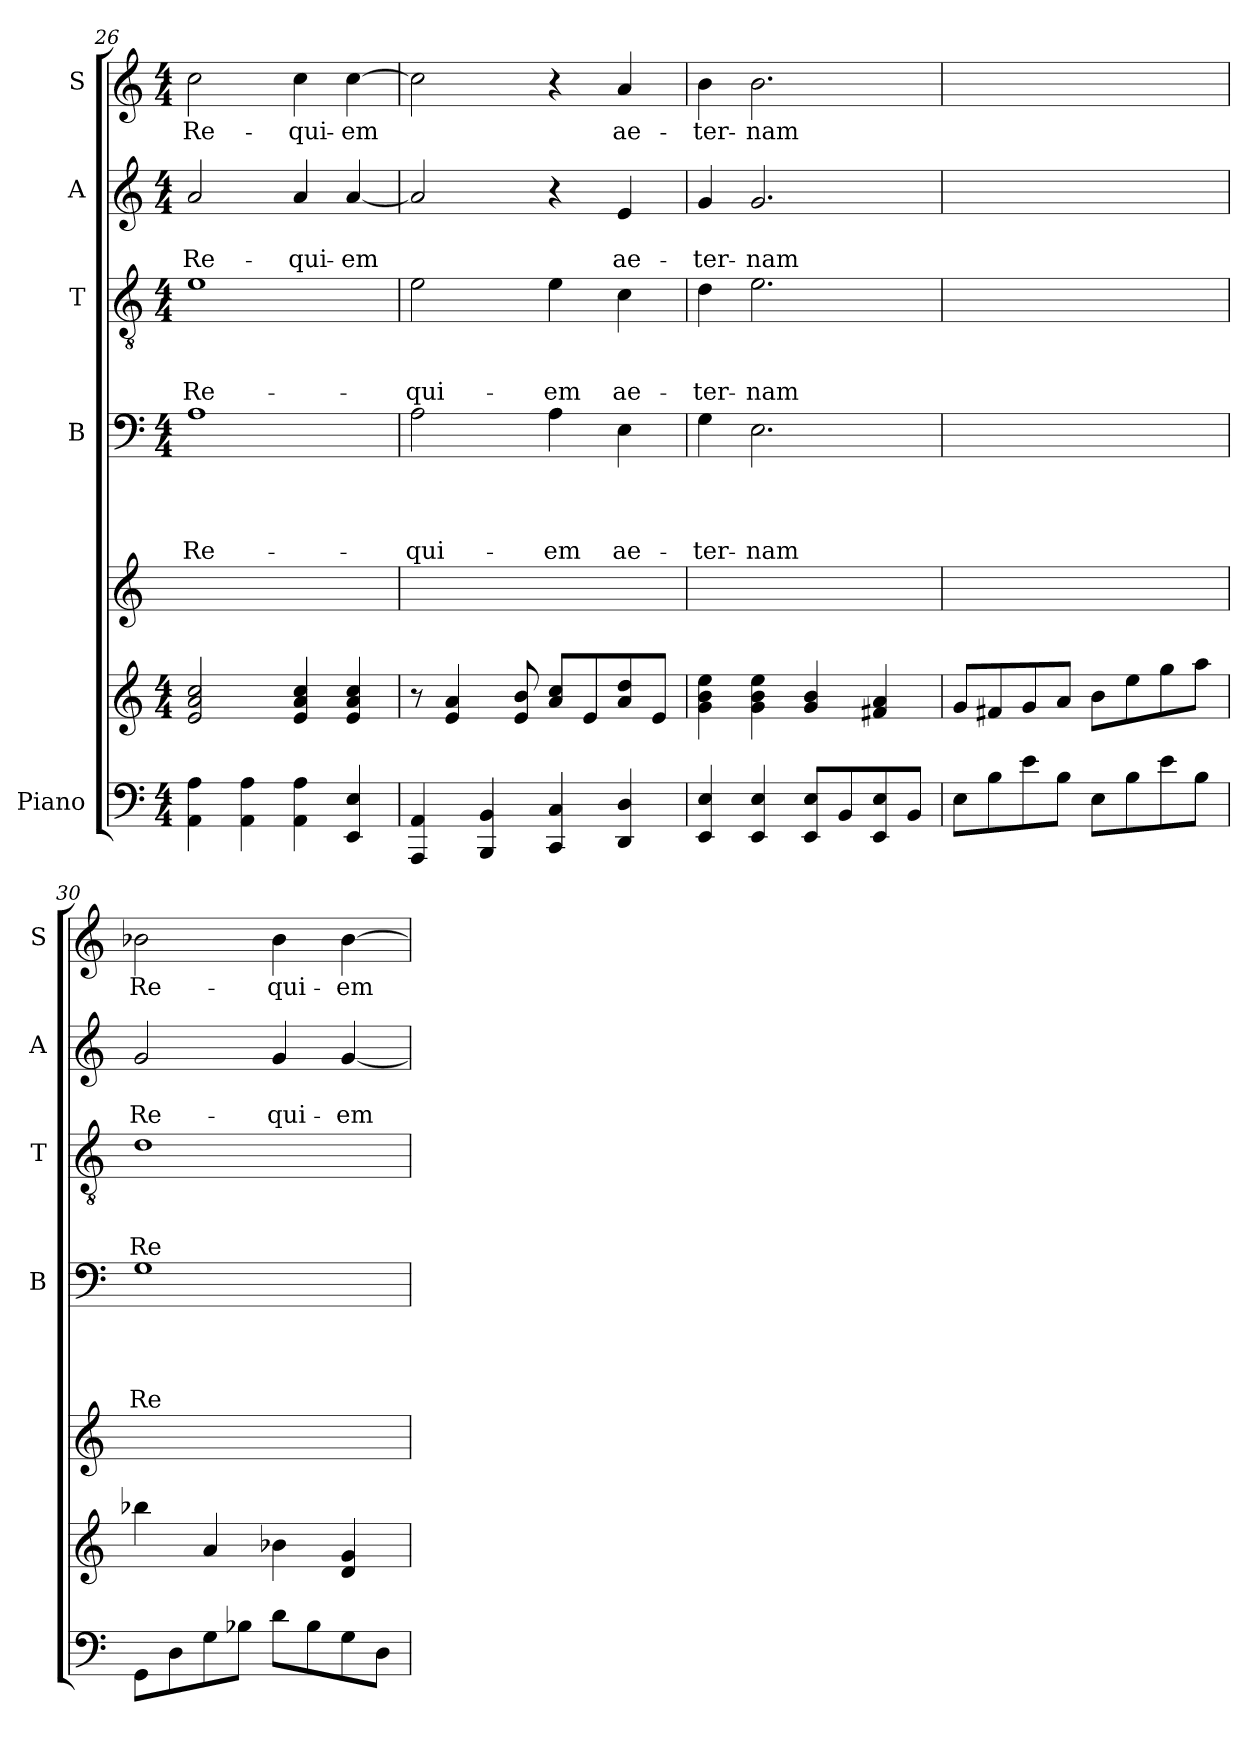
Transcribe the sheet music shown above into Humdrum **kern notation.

**kern	**kern	**kern	**kern	**text	**text	**text	**text	**kern	**text	**text	**text	**kern	**text	**text	**kern	**text
*part6	*part6	*part5	*part4	*part4	*part4	*part4	*part4	*part3	*part3	*part3	*part3	*part2	*part2	*part2	*part1	*part1
*staff7	*staff6	*staff5	*staff4	*staff4	*staff4	*staff4	*staff4	*staff3	*staff3	*staff3	*staff3	*staff2	*staff2	*staff2	*staff1	*staff1
*I"Piano	*	*	*I"B	*	*	*	*	*I"T	*	*	*	*I"A	*	*	*I"S	*
*	*	*	*I'B	*	*	*	*	*I'T	*	*	*	*I'A	*	*	*I'S	*
*clefF4	*clefG2	*clefG2	*clefF4	*	*	*	*	*clefGv2	*	*	*	*clefG2	*	*	*clefG2	*
*k[]	*k[]	*k[]	*k[]	*	*	*	*	*k[]	*	*	*	*k[]	*	*	*k[]	*
*a:	*a:	*a:	*a:	*	*	*	*	*a:	*	*	*	*a:	*	*	*a:	*
*M4/4	*M4/4	*	*M4/4	*	*	*	*	*M4/4	*	*	*	*M4/4	*	*	*M4/4	*
=26	=26	=26	=26	=26	=26	=26	=26	=26	=26	=26	=26	=26	=26	=26	=26	=26
!	!	!	!	!	!	!	!LO:LY:b	!	!	!	!LO:LY:b	!	!	!LO:LY:b	!	!LO:LY:b
4AA\ 4A\	2e/ 2a/ 2cc/	1ryy	1A	.	.	.	Re-	1e	.	.	Re-	2a/	.	Re-	2cc\	Re-
4AA\ 4A\	.	.	.	.	.	.	.	.	.	.	.	.	.	.	.	.
!	!	!	!	!	!	!	!	!	!	!	!	!	!	!LO:LY:b	!	!LO:LY:b
4AA\ 4A\	4e/ 4a/ 4cc/	.	.	.	.	.	.	.	.	.	.	4a/	.	-qui-	4cc\	-qui-
!	!	!	!	!	!	!	!	!	!	!	!	!	!	!LO:LY:b	!	!LO:LY:b
4EE/ 4E/	4e/ 4a/ 4cc/	.	.	.	.	.	.	.	.	.	.	[4a/	.	-em	[4cc\	-em
!!LO:LB:g=z
=27	=27	=27	=27	=27	=27	=27	=27	=27	=27	=27	=27	=27	=27	=27	=27	=27
!	!	!	!	!	!	!	!LO:LY:b	!	!	!	!LO:LY:b	!	!	!	!	!
4AAA/ 4AA/	8r	1ryy	2A\	.	.	.	-qui-	2e\	.	.	-qui-	2a/]	.	.	2cc\]	.
.	4e/ 4a/	.	.	.	.	.	.	.	.	.	.	.	.	.	.	.
4BBB/ 4BB/	.	.	.	.	.	.	.	.	.	.	.	.	.	.	.	.
.	8e/ 8b/	.	.	.	.	.	.	.	.	.	.	.	.	.	.	.
!	!	!	!	!	!	!	!LO:LY:b	!	!	!	!LO:LY:b	!	!	!	!	!
4CC/ 4C/	8a/ 8cc/L	.	4A\	.	.	.	-em	4e\	.	.	-em	4r	.	.	4r	.
.	8e/	.	.	.	.	.	.	.	.	.	.	.	.	.	.	.
!	!	!	!	!	!	!	!LO:LY:b	!	!	!	!LO:LY:b	!	!	!LO:LY:b	!	!LO:LY:b
4DD/ 4D/	8a/ 8dd/	.	4E\	.	.	.	ae-	4c\	.	.	ae-	4e/	.	ae-	4a/	ae-
.	8e/J	.	.	.	.	.	.	.	.	.	.	.	.	.	.	.
=28	=28	=28	=28	=28	=28	=28	=28	=28	=28	=28	=28	=28	=28	=28	=28	=28
!	!	!	!	!	!	!	!LO:LY:b	!	!	!	!LO:LY:b	!	!	!LO:LY:b	!	!LO:LY:b
4EE/ 4E/	4g\ 4b\ 4ee\	1ryy	4G\	.	.	.	-ter-	4d\	.	.	-ter-	4g/	.	-ter-	4b\	-ter-
!	!	!	!	!	!	!	!LO:LY:b	!	!	!	!LO:LY:b	!	!	!LO:LY:b	!	!LO:LY:b
4EE/ 4E/	4g\ 4b\ 4ee\	.	2.E\	.	.	.	-nam	2.e\	.	.	-nam	2.g/	.	-nam	2.b\	-nam
8EE/ 8E/L	4g/ 4b/	.	.	.	.	.	.	.	.	.	.	.	.	.	.	.
8BB/	.	.	.	.	.	.	.	.	.	.	.	.	.	.	.	.
8EE/ 8E/	4f#X/ 4a/	.	.	.	.	.	.	.	.	.	.	.	.	.	.	.
8BB/J	.	.	.	.	.	.	.	.	.	.	.	.	.	.	.	.
=29	=29	=29	=29	=29	=29	=29	=29	=29	=29	=29	=29	=29	=29	=29	=29	=29
8E\L	8g/L	1ryy	1ryy	.	.	.	.	1ryy	.	.	.	1ryy	.	.	1ryy	.
8B\	8f#X/	.	.	.	.	.	.	.	.	.	.	.	.	.	.	.
8e\	8g/	.	.	.	.	.	.	.	.	.	.	.	.	.	.	.
8B\J	8a/J	.	.	.	.	.	.	.	.	.	.	.	.	.	.	.
8E\L	8b\L	.	.	.	.	.	.	.	.	.	.	.	.	.	.	.
8B\	8ee\	.	.	.	.	.	.	.	.	.	.	.	.	.	.	.
8e\	8gg\	.	.	.	.	.	.	.	.	.	.	.	.	.	.	.
8B\J	8aa\J	.	.	.	.	.	.	.	.	.	.	.	.	.	.	.
=30	=30	=30	=30	=30	=30	=30	=30	=30	=30	=30	=30	=30	=30	=30	=30	=30
!	!	!	!	!	!	!	!LO:LY:b	!	!	!	!LO:LY:b	!	!	!LO:LY:b	!	!LO:LY:b
8GG\L	4bb-X\	1ryy	1G	.	.	.	Re-	1d	.	.	Re-	2g/	.	Re-	2b-X\	Re-
8D\	.	.	.	.	.	.	.	.	.	.	.	.	.	.	.	.
8G\	4a/	.	.	.	.	.	.	.	.	.	.	.	.	.	.	.
8B-X\J	.	.	.	.	.	.	.	.	.	.	.	.	.	.	.	.
!	!	!	!	!	!	!	!	!	!	!	!	!	!	!LO:LY:b	!	!LO:LY:b
8d\L	4b-X\	.	.	.	.	.	.	.	.	.	.	4g/	.	-qui-	4b-\	-qui-
8B-\	.	.	.	.	.	.	.	.	.	.	.	.	.	.	.	.
!	!	!	!	!	!	!	!	!	!	!	!	!	!	!LO:LY:b	!	!LO:LY:b
8G\	4d/ 4g/	.	.	.	.	.	.	.	.	.	.	[4g/	.	-em	[4b-\	-em
8D\J	.	.	.	.	.	.	.	.	.	.	.	.	.	.	.	.
=	=	=	=	=	=	=	=	=	=	=	=	=	=	=	=	=
*-	*-	*-	*-	*-	*-	*-	*-	*-	*-	*-	*-	*-	*-	*-	*-	*-
